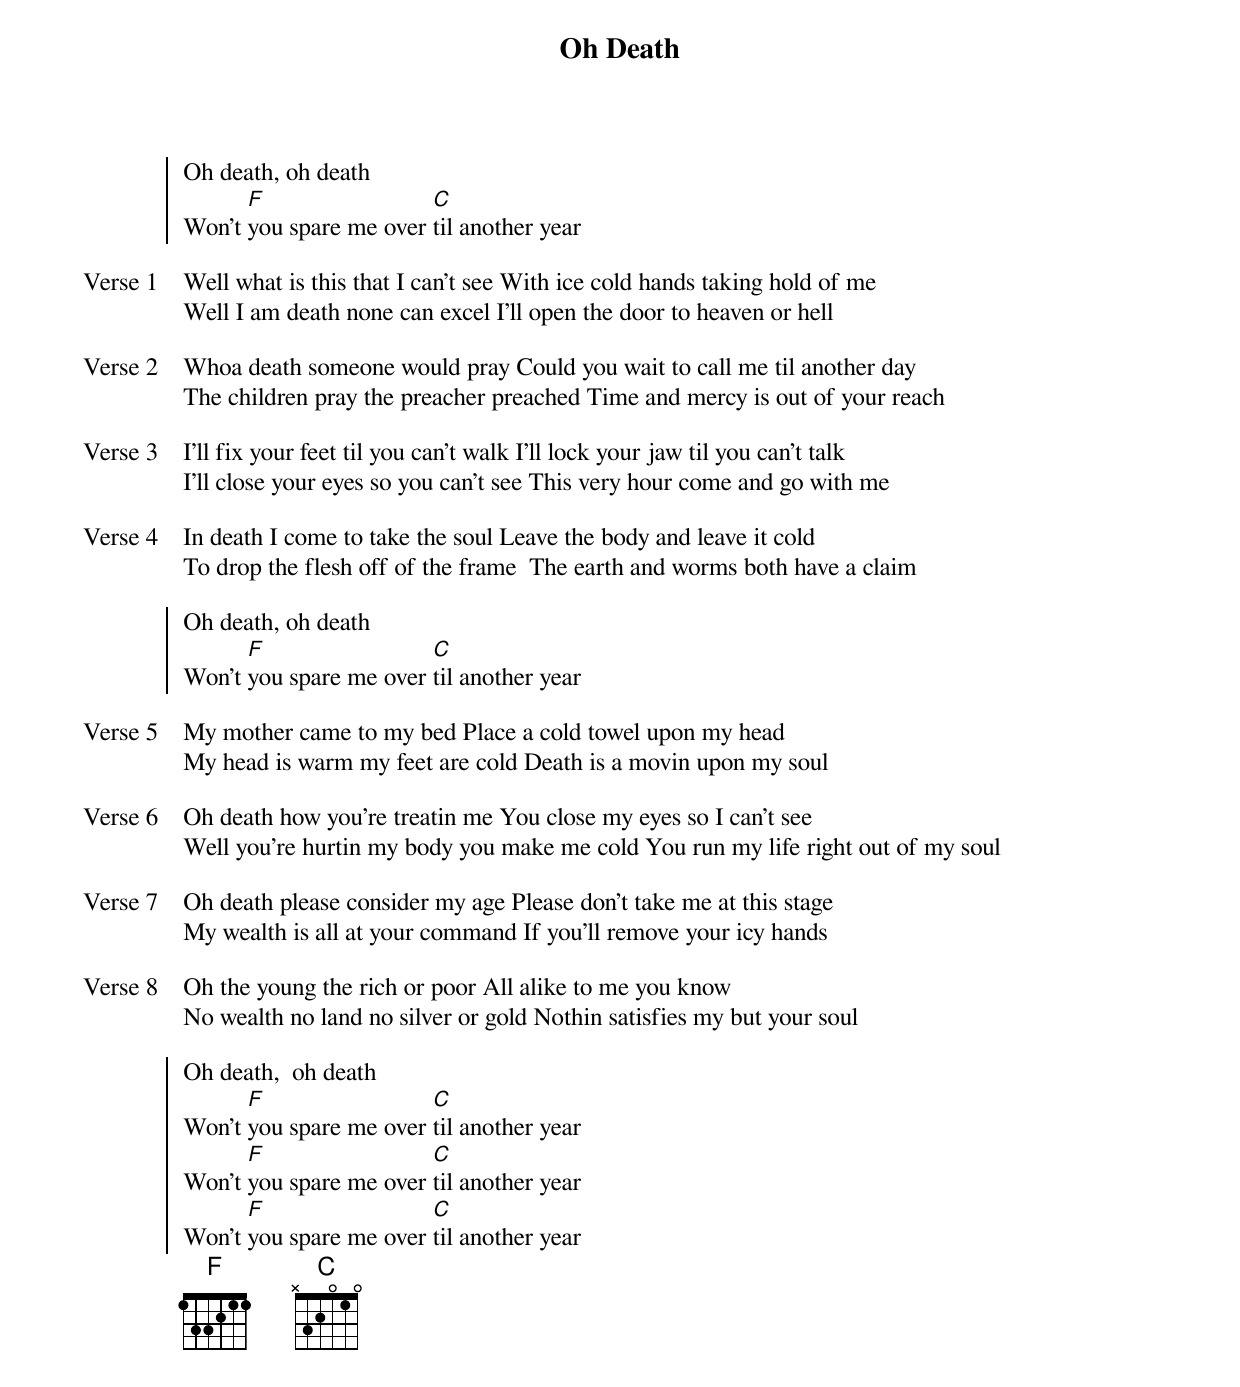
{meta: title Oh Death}
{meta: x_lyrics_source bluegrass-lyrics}
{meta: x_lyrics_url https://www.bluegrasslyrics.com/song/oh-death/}
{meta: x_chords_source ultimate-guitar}
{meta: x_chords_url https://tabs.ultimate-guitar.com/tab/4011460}

{start_of_chorus}
Oh death, oh death
Won’t [F]you spare me over [C]til another year
{end_of_chorus}

{start_of_verse: Verse 1}
Well what is this that I can’t see With ice cold hands taking hold of me
Well I am death none can excel I’ll open the door to heaven or hell
{end_of_verse}

{start_of_verse: Verse 2}
Whoa death someone would pray Could you wait to call me til another day
The children pray the preacher preached Time and mercy is out of your reach
{end_of_verse}

{start_of_verse: Verse 3}
I’ll fix your feet til you can’t walk I’ll lock your jaw til you can’t talk
I’ll close your eyes so you can’t see This very hour come and go with me
{end_of_verse}

{start_of_verse: Verse 4}
In death I come to take the soul Leave the body and leave it cold
To drop the flesh off of the frame  The earth and worms both have a claim
{end_of_verse}

{start_of_chorus}
Oh death, oh death
Won’t [F]you spare me over [C]til another year
{end_of_chorus}

{start_of_verse: Verse 5}
My mother came to my bed Place a cold towel upon my head
My head is warm my feet are cold Death is a movin upon my soul
{end_of_verse}

{start_of_verse: Verse 6}
Oh death how you’re treatin me You close my eyes so I can’t see
Well you’re hurtin my body you make me cold You run my life right out of my soul
{end_of_verse}

{start_of_verse: Verse 7}
Oh death please consider my age Please don’t take me at this stage
My wealth is all at your command If you’ll remove your icy hands
{end_of_verse}

{start_of_verse: Verse 8}
Oh the young the rich or poor All alike to me you know
No wealth no land no silver or gold Nothin satisfies my but your soul
{end_of_verse}

{start_of_chorus}
Oh death,  oh death
Won’t [F]you spare me over [C]til another year
Won’t [F]you spare me over [C]til another year
Won’t [F]you spare me over [C]til another year
{end_of_chorus}
